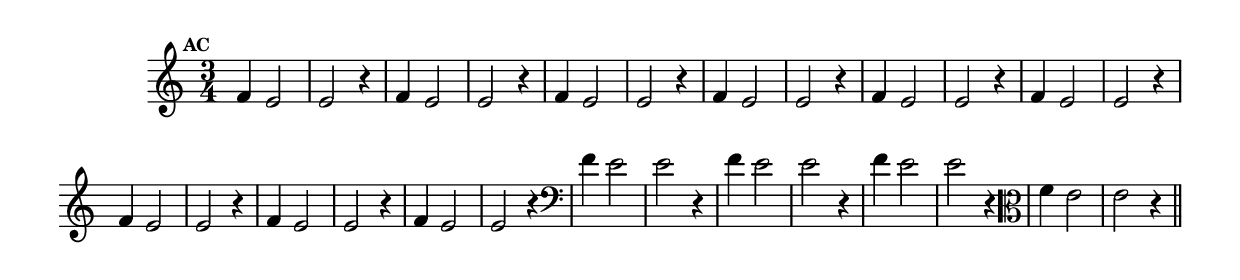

\version "2.14.2"

%\header { texidoc="Perguntas e Respostas"}

\relative c' {

  \override Staff.TimeSignature #'style = #'()
  \time 3/4 
  \override Score.BarNumber #'transparent = ##t
                                %\override Score.RehearsalMark #'font-family = #'roman
  \override Score.RehearsalMark #'font-size = #-2
  \override Score.BarNumber #'transparent = ##t
  \set Score.markFormatter = #format-mark-numbers

  \mark 28 

                                % CLARINETE

  \tag #'cl {
    f4 e2 | e r4 
  }

                                % FLAUTA

  \tag #'fl {
    f4 e2 | e r4 
  }

                                % OBOÉ

  \tag #'ob {
    f4 e2 | e r4 
  }

                                % SAX ALTO

  \tag #'saxa {
    f4 e2 | e r4 
  }

                                % SAX TENOR

  \tag #'saxt {
    f4 e2 | e r4 
  }

                                % SAX GENES

  \tag #'saxg {
    f4 e2 | e r4 
  }

                                % TROMPETE

  \tag #'tpt {
    f4 e2 | e r4 
  }

                                % TROMPA

  \tag #'tpa {
    f4 e2 | e r4 
  }

                                % TROMPA OP

  \tag #'tpaop {
    f4 e2 | e r4 
  }

                                % TROMBONE

  \tag #'tbn {
    \clef bass
    f4 e2 | e r4 
  }

                                % TUBA MIB

  \tag #'tbamib {
    \clef bass
    f4 e2 | e r4 
  }

                                % TUBA SIB

  \tag #'tbasib {
    \clef bass
    f4 e2 | e r4 
  }

                                % VIOLA

  \tag #'vla {
    \clef alto
    f4 e2 | e r4 
  }

                                % FINAL

  \bar "||"

}
